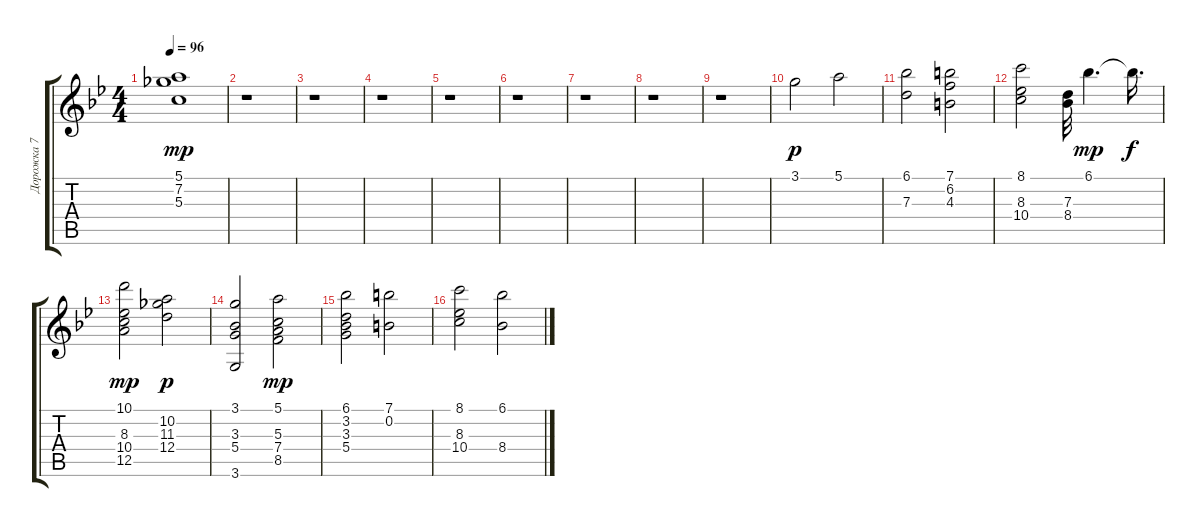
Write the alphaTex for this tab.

\track ("Дорожка 7" "Дорожка 7") {instrument electricguitarjazz}
\staff {score tabs}
\tuning (E4 B3 G3 D3 A2 E2) {hide}
\ts (4 4)
\tempo 96
\clef g2
\ks bb
(5.1 7.2 5.3).1{dy mp} |
r.1 |
r.1 |
r.1 |
r.1 |
r.1 |
r.1 |
r.1 |
r.1 |
3.1.2{dy p instrument tremolostrings} 5.1.2{balance 5} |
(6.1 7.3).2{balance 7} (7.1 6.2 4.3).2{balance 9} |
(8.1 8.3 10.4).2{balance 11} (7.3 8.4).32{balance 13} 6.1.4{d dy mp} 6.1{t}.16{d dy f} |
(10.1 8.3 10.4 12.5).2{dy mp balance 14} (10.2 11.3 12.4).2{dy p balance 13} |
(3.1 3.3 5.4 3.6).2{balance 10} (5.1 5.3 7.4 8.5).2{dy mp balance 8} |
(6.1 3.2 3.3 5.4).2{balance 7} (7.1 0.2).2{balance 4} |
(8.1 8.3 10.4).2{balance 2} (6.1 8.4).2{balance 3}
